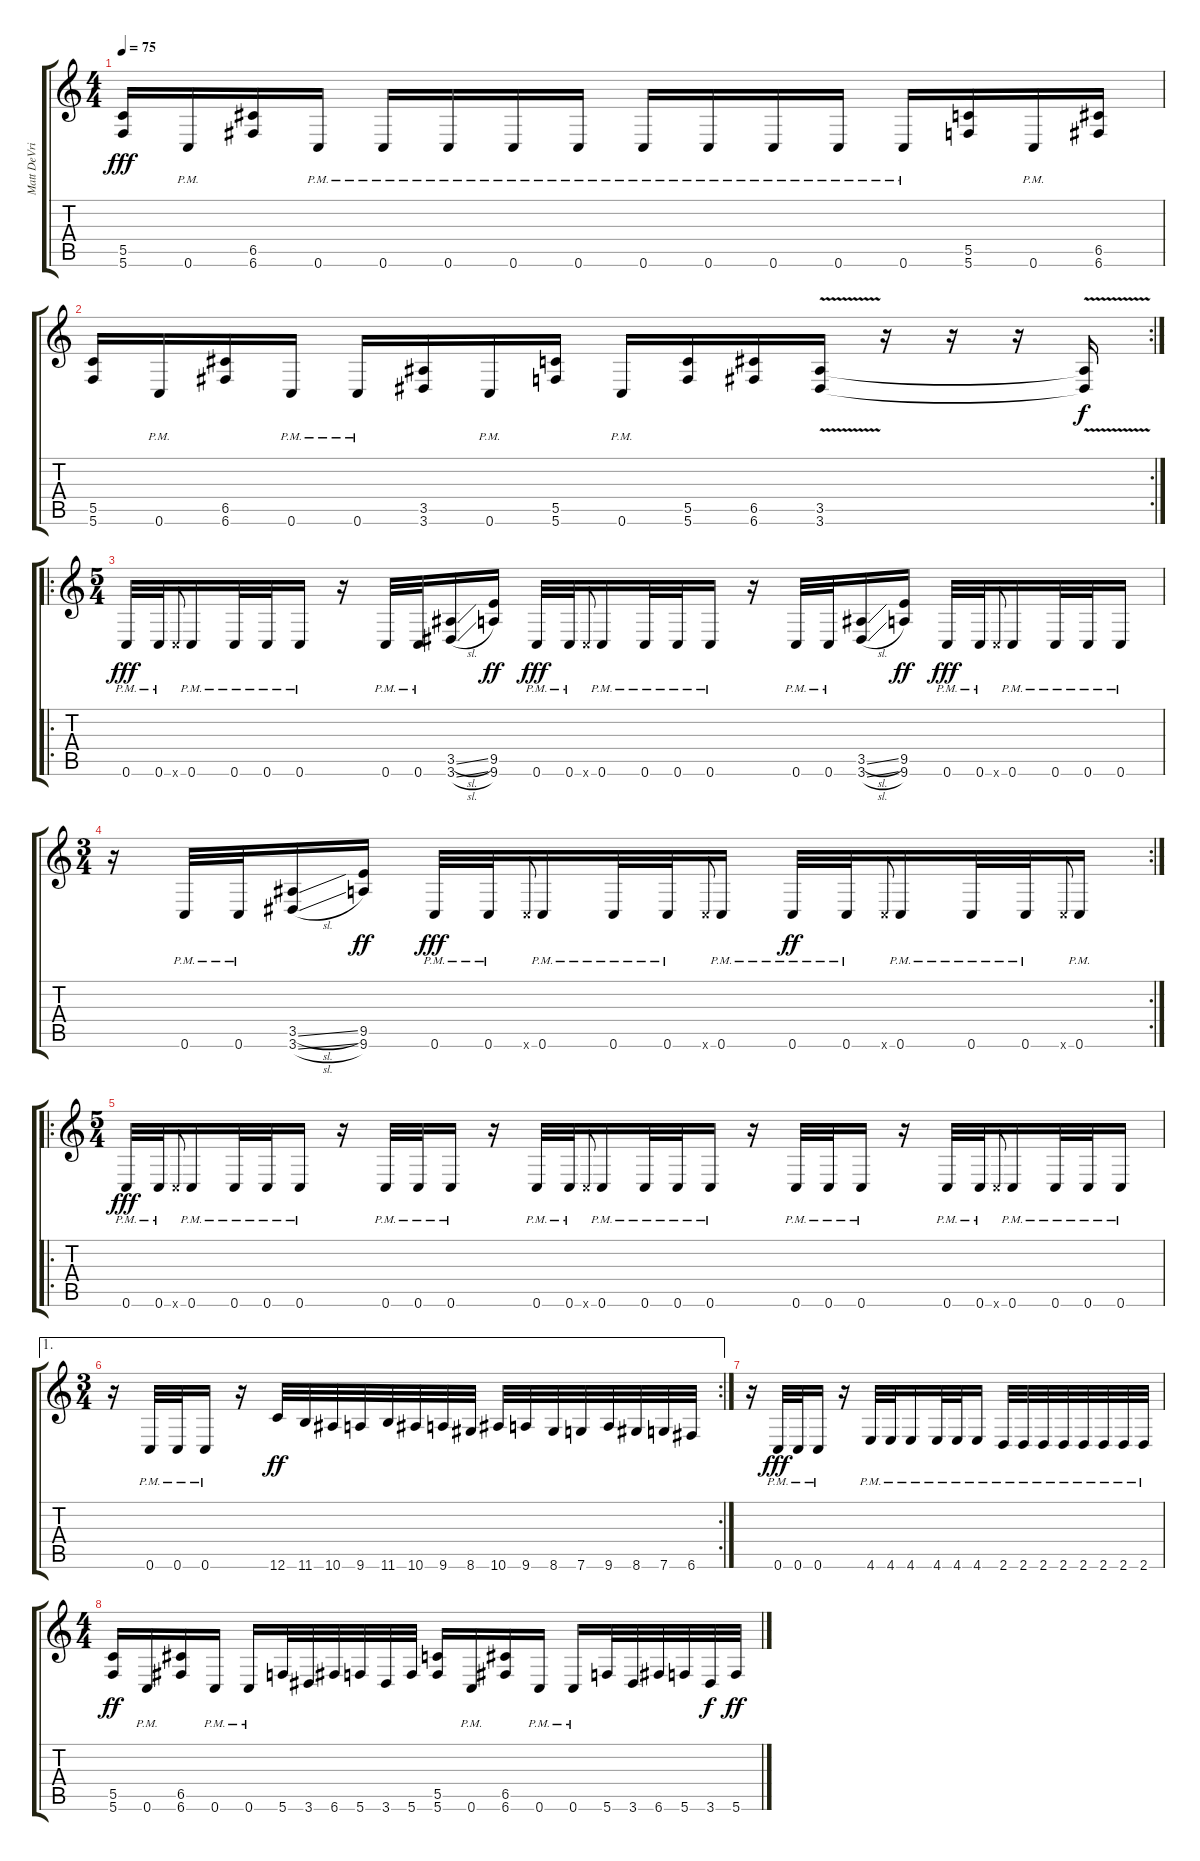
\track ("Matt DeVries" "Matt DeVri") {instrument distortionguitar}
\staff {score tabs}
\tuning (D4 A3 F3 C3 G2 C2) {hide}
\ts (4 4)
\tempo 75
\clef g2
\ks c
(5.5 5.6).16{dy fff} 0.6{pm}.16 (6.5 6.6).16 0.6{pm}.16 0.6{pm}.16 0.6{pm}.16 0.6{pm}.16 0.6{pm}.16 0.6{pm}.16 0.6{pm}.16 0.6{pm}.16 0.6{pm}.16 0.6{pm}.16 (5.5 5.6).16 0.6{pm}.16 (6.5 6.6).16 |
\rc 2
(5.5 5.6).16 0.6{pm}.16 (6.5 6.6).16 0.6{pm}.16 0.6{pm}.16 (3.5 3.6).16 0.6{pm}.16 (5.5 5.6).16 0.6{pm}.16 (5.5 5.6).16 (6.5 6.6).16 (3.5{v} 3.6{v}).16 r.16 r.16 r.16 (3.5{t} 3.6{t}).16{dy f} |
\ro
\ts (5 4)
0.6{pm}.32{dy fff} 0.6{pm}.32 0.6{x}.8{gr onbeat} 0.6{pm}.16 0.6{pm}.32 0.6{pm}.32 0.6{pm}.16 r.16 0.6{pm}.32 0.6{pm}.32 (3.5{sl} 3.6{sl}).16 (9.5 9.6).16{dy ff} 0.6{pm}.32{dy fff} 0.6{pm}.32 0.6{x}.8{gr onbeat} 0.6{pm}.16 0.6{pm}.32 0.6{pm}.32 0.6{pm}.16 r.16 0.6{pm}.32 0.6{pm}.32 (3.5{sl} 3.6{sl}).16 (9.5 9.6).16{dy ff} 0.6{pm}.32{dy fff} 0.6{pm}.32 0.6{x}.8{gr onbeat} 0.6{pm}.16 0.6{pm}.32 0.6{pm}.32 0.6{pm}.16 |
\rc 2
\ts (3 4)
r.16 0.6{pm}.32 0.6{pm}.32 (3.5{sl} 3.6{sl}).16 (9.5 9.6).16{dy ff} 0.6{pm}.32{dy fff} 0.6{pm}.32 0.6{x}.8{gr onbeat} 0.6{pm}.16 0.6{pm}.32 0.6{pm}.32 0.6{x}.8{gr onbeat} 0.6{pm}.16 0.6{pm}.32{dy ff} 0.6{pm}.32 0.6{x}.8{gr onbeat} 0.6{pm}.16 0.6{pm}.32 0.6{pm}.32 0.6{x}.8{gr onbeat} 0.6{pm}.16 |
\ro
\ts (5 4)
0.6{pm}.32{dy fff} 0.6{pm}.32 0.6{x}.8{gr onbeat} 0.6{pm}.16 0.6{pm}.32 0.6{pm}.32 0.6{pm}.16 r.16 0.6{pm}.32 0.6{pm}.32 0.6{pm}.16 r.16 0.6{pm}.32 0.6{pm}.32 0.6{x}.8{gr onbeat} 0.6{pm}.16 0.6{pm}.32 0.6{pm}.32 0.6{pm}.16 r.16 0.6{pm}.32 0.6{pm}.32 0.6{pm}.16 r.16 0.6{pm}.32 0.6{pm}.32 0.6{x}.8{gr onbeat} 0.6{pm}.16 0.6{pm}.32 0.6{pm}.32 0.6{pm}.16 |
\ae 1
\rc 2
\ts (3 4)
r.16 0.6{pm}.32 0.6{pm}.32 0.6{pm}.16 r.16 12.6.32{dy ff} 11.6.32 10.6.32 9.6.32 11.6.32 10.6.32 9.6.32 8.6.32 10.6.32 9.6.32 8.6.32 7.6.32 9.6.32 8.6.32 7.6.32 6.6.32 |
r.16 0.6{pm}.32{dy fff} 0.6{pm}.32 0.6{pm}.16 r.16 4.6{pm}.32 4.6{pm}.32 4.6{pm}.16 4.6{pm}.32 4.6{pm}.32 4.6{pm}.16 2.6{pm}.32 2.6{pm}.32 2.6{pm}.32 2.6{pm}.32 2.6{pm}.32 2.6{pm}.32 2.6{pm}.32 2.6{pm}.32 |
\ts (4 4)
(5.5 5.6).16{dy ff} 0.6{pm}.16 (6.5 6.6).16 0.6{pm}.16 0.6{pm}.16 5.6.32 3.6.32 6.6.32 5.6.32 3.6.32 5.6.32 (5.5 5.6).16 0.6{pm}.16 (6.5 6.6).16 0.6{pm}.16 0.6{pm}.16 5.6.32 3.6.32 6.6.32 5.6.32 3.6.32{dy f} 5.6.32{dy ff}
